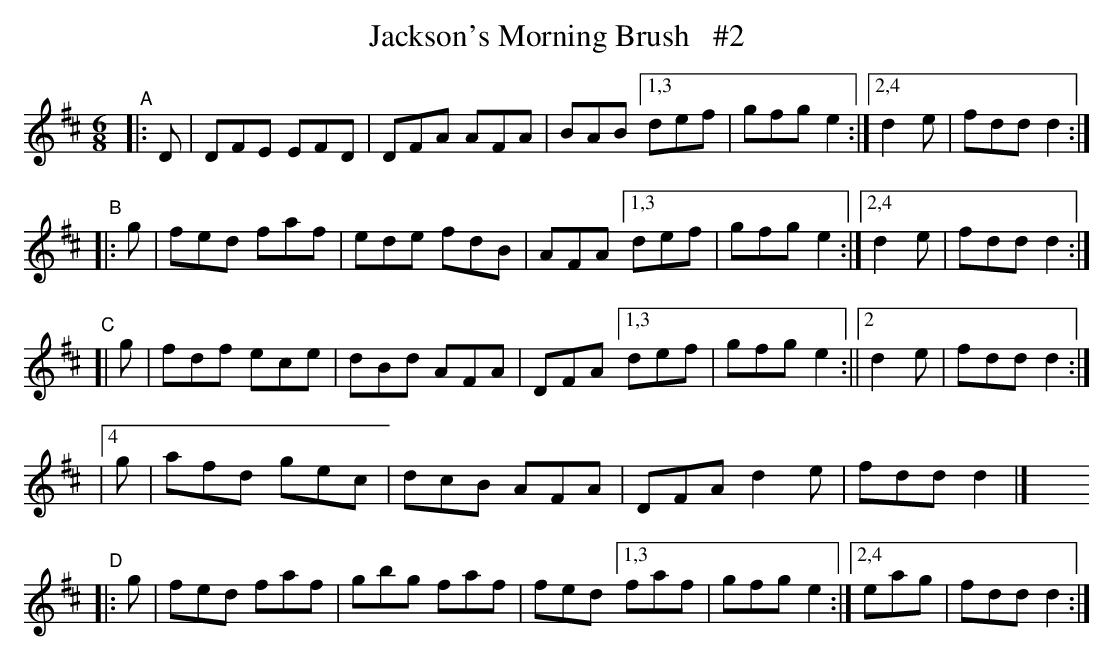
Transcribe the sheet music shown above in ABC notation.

X:1
T: Jackson's Morning Brush   #2
M: 6/8
L: 1/8
K: D
"^A"\
|: D | DFE EFD | DFA AFA | BAB [1,3 def | gfg e2 :|[2,4 d2e | fdd d2 :|
"^B"\
|: g | fed faf | ede fdB | AFA [1,3 def | gfg e2 :|[2,4 d2e | fdd d2 :|
"^C"\
[|  g | fdf ece | dBd AFA | DFA [1,3 def | gfg e2 :||[2 d2e | fdd d2 :|
|[4 g | afd gec | dcB AFA | DFA d2e | fdd d2 |] y8 y8
"^D"\
|: g | fed faf | gbg faf | fed [1,3 faf | gfg e2 :|[2,4 eag | fdd d2 :|
